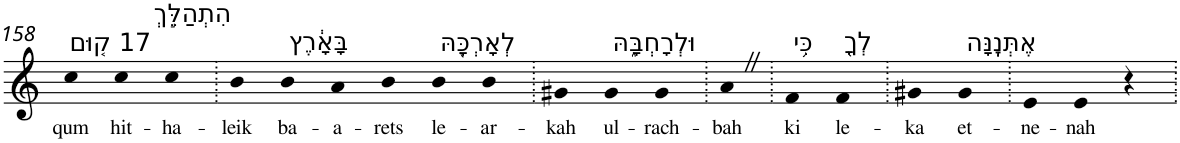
**kern	**text
*part1	*part1
*staff1	*staff1
*I"Piano	*
*I'Pno	*
!!LO:PB:g=z
*clefG2	*
*k[]	*
=158	=158
!LO:TX:a:t=17 ק֚וּם	!
!	!LO:LY:b
4cc	qum
!LO:TX:a:t=הִתְהַלֵּ֣ךְ	!
!	!LO:LY:b
4cc	hit-
!	!LO:LY:b
4cc	-ha-
=159.	=159.
!	!LO:LY:b
4b	-leik
!LO:TX:a:t=בָּאָ֔רֶץ	!
!	!LO:LY:b
4b	ba-
!	!LO:LY:b
4a	-a-
!	!LO:LY:b
4b	-rets
!LO:TX:a:t=לְאָרְכָּ֖הּ	!
!	!LO:LY:b
4b	le-
!	!LO:LY:b
4b	-ar-
=160.	=160.
!	!LO:LY:b
4g#X	-kah
!LO:TX:a:t=וּלְרָחְבָּ֑הּ	!
!	!LO:LY:b
4g#	ul-
!	!LO:LY:b
4g#	-rach-
=161.	=161.
!	!LO:LY:b
4aZ	-bah
=162.	=162.
!LO:TX:a:t=כִּ֥י	!
!	!LO:LY:b
4f	ki
!LO:TX:a:t=לְךָ֖	!
!	!LO:LY:b
4f	le-
=163.	=163.
!	!LO:LY:b
4g#X	-ka
!LO:TX:a:t=אֶתְּנֶֽנָּה	!
!	!LO:LY:b
4g#	et-
=164.	=164.
!	!LO:LY:b
4e	-ne-
!	!LO:LY:b
4e	-nah
4r	.
=.	=.
*-	*-
